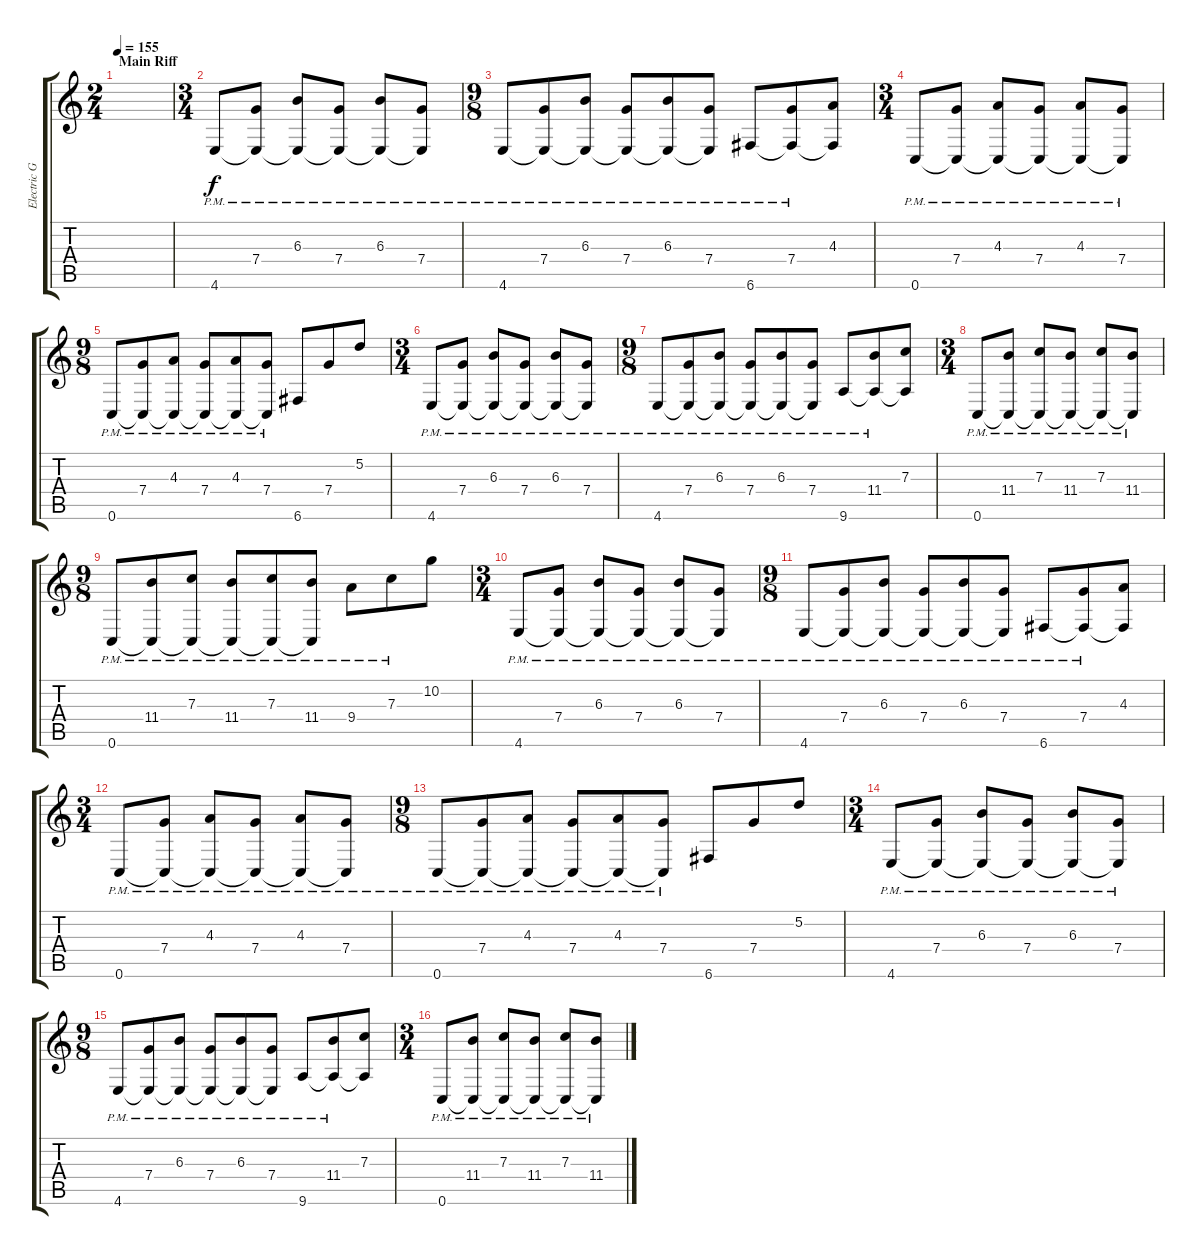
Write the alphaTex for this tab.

\track ("Electric Guitar 2" "Electric G") {instrument distortionguitar}
\staff {score tabs}
\tuning (D4 A3 F3 C3 G2 C2) {hide}
\ts (2 4)
\section ("" "Main Riff")
\tempo 155
\clef g2
\ks c
|
\ts (3 4)
4.6{pm}.8 (7.4{pm} 4.6{t}).8 (6.3{pm} 4.6{t}).8 (7.4{pm} 4.6{t}).8 (6.3{pm} 4.6{t}).8 (7.4{pm} 4.6{t}).8 |
\ts (9 8)
4.6{pm}.8 (7.4{pm} 4.6{t}).8 (6.3{pm} 4.6{t}).8 (7.4{pm} 4.6{t}).8 (6.3{pm} 4.6{t}).8 (7.4{pm} 4.6{t}).8 6.6{pm}.8 (7.4{pm} 6.6{t}).8 (4.3 6.6{t}).8 |
\ts (3 4)
0.6{pm}.8 (7.4{pm} 0.6{t}).8 (4.3{pm} 0.6{t}).8 (7.4{pm} 0.6{t}).8 (4.3{pm} 0.6{t}).8 (7.4{pm} 0.6{t}).8 |
\ts (9 8)
0.6{pm}.8 (7.4{pm} 0.6{t}).8 (4.3{pm} 0.6{t}).8 (7.4{pm} 0.6{t}).8 (4.3{pm} 0.6{t}).8 (7.4{pm} 0.6{t}).8 6.6.8 7.4.8 5.2.8 |
\ts (3 4)
4.6{pm}.8 (7.4{pm} 4.6{t}).8 (6.3{pm} 4.6{t}).8 (7.4{pm} 4.6{t}).8 (6.3{pm} 4.6{t}).8 (7.4{pm} 4.6{t}).8 |
\ts (9 8)
4.6{pm}.8 (7.4{pm} 4.6{t}).8 (6.3{pm} 4.6{t}).8 (7.4{pm} 4.6{t}).8 (6.3{pm} 4.6{t}).8 (7.4{pm} 4.6{t}).8 9.6{pm}.8 (11.4{pm} 9.6{t}).8 (7.3 9.6{t}).8 |
\ts (3 4)
0.6{pm}.8 (11.4{pm} 0.6{t}).8 (7.3{pm} 0.6{t}).8 (11.4{pm} 0.6{t}).8 (7.3{pm} 0.6{t}).8 (11.4{pm} 0.6{t}).8 |
\ts (9 8)
0.6{pm}.8 (11.4{pm} 0.6{t}).8 (7.3{pm} 0.6{t}).8 (11.4{pm} 0.6{t}).8 (7.3{pm} 0.6{t}).8 (11.4{pm} 0.6{t}).8 9.4{pm}.8 7.3{pm}.8 10.2.8 |
\ts (3 4)
4.6{pm}.8 (7.4{pm} 4.6{t}).8 (6.3{pm} 4.6{t}).8 (7.4{pm} 4.6{t}).8 (6.3{pm} 4.6{t}).8 (7.4{pm} 4.6{t}).8 |
\ts (9 8)
4.6{pm}.8 (7.4{pm} 4.6{t}).8 (6.3{pm} 4.6{t}).8 (7.4{pm} 4.6{t}).8 (6.3{pm} 4.6{t}).8 (7.4{pm} 4.6{t}).8 6.6{pm}.8 (7.4{pm} 6.6{t}).8 (4.3 6.6{t}).8 |
\ts (3 4)
0.6{pm}.8 (7.4{pm} 0.6{t}).8 (4.3{pm} 0.6{t}).8 (7.4{pm} 0.6{t}).8 (4.3{pm} 0.6{t}).8 (7.4{pm} 0.6{t}).8 |
\ts (9 8)
0.6{pm}.8 (7.4{pm} 0.6{t}).8 (4.3{pm} 0.6{t}).8 (7.4{pm} 0.6{t}).8 (4.3{pm} 0.6{t}).8 (7.4{pm} 0.6{t}).8 6.6.8 7.4.8 5.2.8 |
\ts (3 4)
4.6{pm}.8 (7.4{pm} 4.6{t}).8 (6.3{pm} 4.6{t}).8 (7.4{pm} 4.6{t}).8 (6.3{pm} 4.6{t}).8 (7.4{pm} 4.6{t}).8 |
\ts (9 8)
4.6{pm}.8 (7.4{pm} 4.6{t}).8 (6.3{pm} 4.6{t}).8 (7.4{pm} 4.6{t}).8 (6.3{pm} 4.6{t}).8 (7.4{pm} 4.6{t}).8 9.6{pm}.8 (11.4{pm} 9.6{t}).8 (7.3 9.6{t}).8 |
\ts (3 4)
0.6{pm}.8 (11.4{pm} 0.6{t}).8 (7.3{pm} 0.6{t}).8 (11.4{pm} 0.6{t}).8 (7.3{pm} 0.6{t}).8 (11.4{pm} 0.6{t}).8
